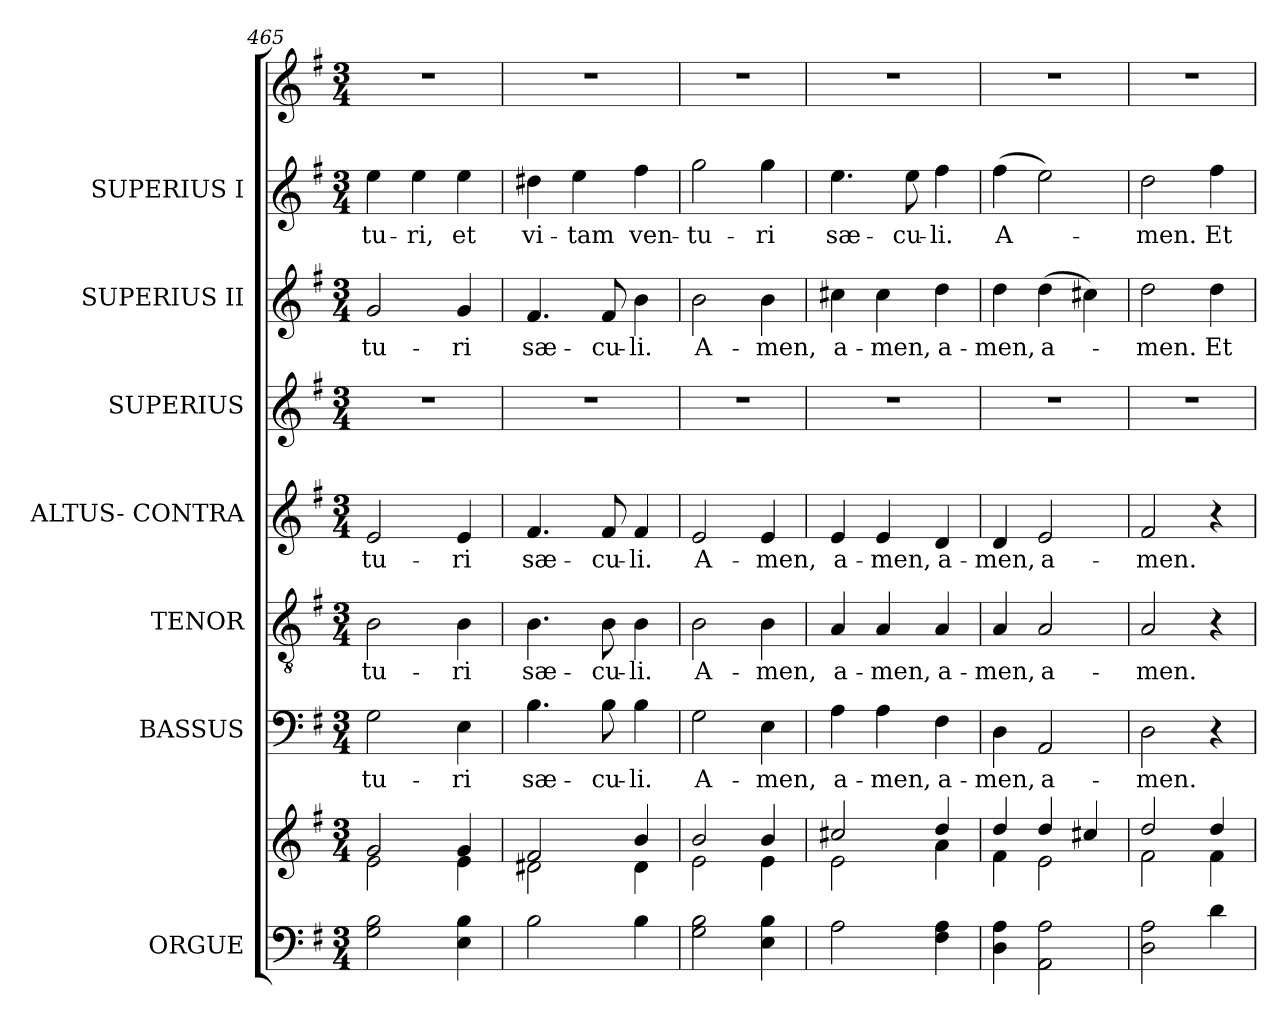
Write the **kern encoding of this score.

**kern	**kern	**kern	**text	**kern	**text	**kern	**text	**kern	**kern	**text	**kern	**text	**kern
*part8	*part8	*part7	*part7	*part6	*part6	*part5	*part5	*part4	*part3	*part3	*part2	*part2	*part1
*staff9	*staff8	*staff7	*staff7	*staff6	*staff6	*staff5	*staff5	*staff4	*staff3	*staff3	*staff2	*staff2	*staff1
*I"ORGUE	*	*I"BASSUS	*	*I"TENOR	*	*I"ALTUS- CONTRA	*	*I"SUPERIUS	*I"SUPERIUS II	*	*I"SUPERIUS I	*	*
*	*	*	*	*	*	*	*	*	*I'S II	*	*I'S I	*	*
!!LO:LB:g=z
*clefF4	*clefG2	*clefF4	*	*clefGv2	*	*clefG2	*	*clefG2	*clefG2	*	*clefG2	*	*clefG2
*k[f#]	*k[f#]	*k[f#]	*	*k[f#]	*	*k[f#]	*	*k[f#]	*k[f#]	*	*k[f#]	*	*k[f#]
*e:	*e:	*e:	*	*e:	*	*e:	*	*e:	*e:	*	*e:	*	*e:
*M3/4	*M3/4	*M3/4	*	*M3/4	*	*M3/4	*	*M3/4	*M3/4	*	*M3/4	*	*M3/4
=465	=465	=465	=465	=465	=465	=465	=465	=465	=465	=465	=465	=465	=465
*	*^	*	*	*	*	*	*	*	*	*	*	*	*
!	!	!	!	!LO:LY:b	!	!LO:LY:b	!	!LO:LY:b	!	!	!LO:LY:b	!	!LO:LY:b	!
2G\ 2B\	2g/	2e\	2G\	-tu-	2B\	-tu-	2e/	-tu-	2.r	2g/	-tu-	4ee\	-tu-	2.r
!	!	!	!	!	!	!	!	!	!	!	!	!	!LO:LY:b	!
.	.	.	.	.	.	.	.	.	.	.	.	4ee\	-ri,	.
!	!	!	!	!LO:LY:b	!	!LO:LY:b	!	!LO:LY:b	!	!	!LO:LY:b	!	!LO:LY:b	!
4E\ 4B\	4g/	4e\	4E\	-ri	4B\	-ri	4e/	-ri	.	4g/	-ri	4ee\	et	.
=466	=466	=466	=466	=466	=466	=466	=466	=466	=466	=466	=466	=466	=466	=466
!	!	!	!	!LO:LY:b	!	!LO:LY:b	!	!LO:LY:b	!	!	!LO:LY:b	!	!LO:LY:b	!
2B\	2f#/	2d#X\	4.B\	sæ-	4.B\	sæ-	4.f#/	sæ-	2.r	4.f#/	sæ-	4dd#X\	vi-	2.r
!	!	!	!	!	!	!	!	!	!	!	!	!	!LO:LY:b	!
.	.	.	.	.	.	.	.	.	.	.	.	4ee\	-tam	.
!	!	!	!	!LO:LY:b	!	!LO:LY:b	!	!LO:LY:b	!	!	!LO:LY:b	!	!	!
.	.	.	8B\	-cu-	8B\	-cu-	8f#/	-cu-	.	8f#/	-cu-	.	.	.
!	!	!	!	!LO:LY:b	!	!LO:LY:b	!	!LO:LY:b	!	!	!LO:LY:b	!	!LO:LY:b	!
4B\	4b/	4d#\	4B\	-li.	4B\	-li.	4f#/	-li.	.	4b\	-li.	4ff#\	ven-	.
=467	=467	=467	=467	=467	=467	=467	=467	=467	=467	=467	=467	=467	=467	=467
!	!	!	!	!LO:LY:b	!	!LO:LY:b	!	!LO:LY:b	!	!	!LO:LY:b	!	!LO:LY:b	!
2G\ 2B\	2b/	2e\	2G\	A-	2B\	A-	2e/	A-	2.r	2b\	A-	2gg\	-tu-	2.r
!	!	!	!	!LO:LY:b	!	!LO:LY:b	!	!LO:LY:b	!	!	!LO:LY:b	!	!LO:LY:b	!
4E\ 4B\	4b/	4e\	4E\	-men,	4B\	-men,	4e/	-men,	.	4b\	-men,	4gg\	-ri	.
=468	=468	=468	=468	=468	=468	=468	=468	=468	=468	=468	=468	=468	=468	=468
!	!	!	!	!LO:LY:b	!	!LO:LY:b	!	!LO:LY:b	!	!	!LO:LY:b	!	!LO:LY:b	!
2A\	2cc#X/	2e\	4A\	a-	4A/	a-	4e/	a-	2.r	4cc#X\	a-	4.ee\	sæ-	2.r
!	!	!	!	!LO:LY:b	!	!LO:LY:b	!	!LO:LY:b	!	!	!LO:LY:b	!	!	!
.	.	.	4A\	-men,	4A/	-men,	4e/	-men,	.	4cc#\	-men,	.	.	.
!	!	!	!	!	!	!	!	!	!	!	!	!	!LO:LY:b	!
.	.	.	.	.	.	.	.	.	.	.	.	8ee\	-cu-	.
!	!	!	!	!LO:LY:b	!	!LO:LY:b	!	!LO:LY:b	!	!	!LO:LY:b	!	!LO:LY:b	!
4F#\ 4A\	4dd/	4a\	4F#\	a-	4A/	a-	4d/	a-	.	4dd\	a-	4ff#\	-li.	.
=469	=469	=469	=469	=469	=469	=469	=469	=469	=469	=469	=469	=469	=469	=469
!	!	!	!	!LO:LY:b	!	!LO:LY:b	!	!LO:LY:b	!	!	!LO:LY:b	!	!LO:LY:b	!
4D\ 4A\	4dd/	4f#\	4D\	-men,	4A/	-men,	4d/	-men,	2.r	4dd\	-men,	(>4ff#\	A-	2.r
!	!	!	!	!LO:LY:b	!	!LO:LY:b	!	!LO:LY:b	!	!	!LO:LY:b	!	!	!
2AA\ 2A\	4dd/	2e\	2AA/	a-	2A/	a-	2e/	a-	.	(>4dd\	a-	2ee\)	.	.
.	4cc#X/	.	.	.	.	.	.	.	.	4cc#X\)	.	.	.	.
!!LO:PB:g=z
=470	=470	=470	=470	=470	=470	=470	=470	=470	=470	=470	=470	=470	=470	=470
!	!	!	!	!LO:LY:b	!	!LO:LY:b	!	!LO:LY:b	!	!	!LO:LY:b	!	!LO:LY:b	!
2D\ 2A\	2dd/	2f#\	2D\	-men.	2A/	-men.	2f#/	-men.	2.r	2dd\	-men.	2dd\	-men.	2.r
!	!	!	!	!	!	!	!	!	!	!	!LO:LY:b	!	!LO:LY:b	!
4d\	4dd/	4f#\	4r	.	4r	.	4r	.	.	4dd\	Et	4ff#\	Et	.
*	*v	*v	*	*	*	*	*	*	*	*	*	*	*	*
=	=	=	=	=	=	=	=	=	=	=	=	=	=
*-	*-	*-	*-	*-	*-	*-	*-	*-	*-	*-	*-	*-	*-
